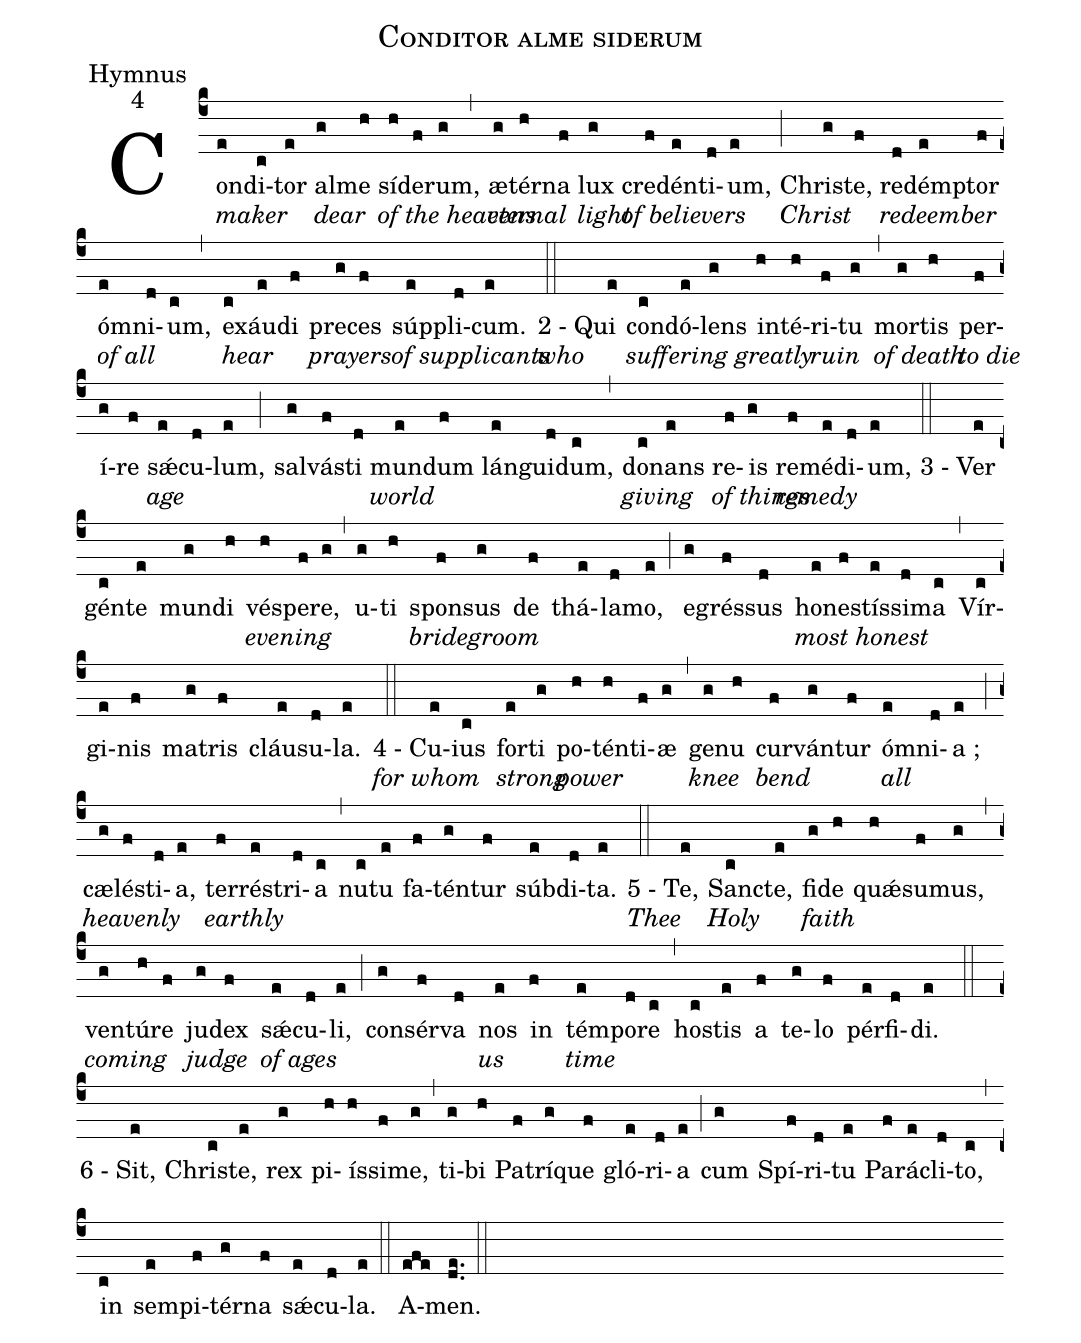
name:Conditor alme siderum;
office-part:Hymnus;
mode:4;
%%
(c4)Con[maker](e)di(c)tor(e) al[dear](g)me(h) sí[of the heavens](h)de(f)rum,(g) (,)

    æ[eternal](g)tér(h)na(f) lux[light](g) cre[of believers](f)dén(e)ti(d)um,(e) (;)
    Chri[Christ](g)ste,(f) red[redeember](d)ém(e)ptor(f) óm[of all](e)ni(d)um,(c) (,)
    ex[hear](c)áu(e)di(f) pre[prayers](g)ces(f) súp[of supplicants](e)pli(d)cum.(e) (::)

2 - Qui[who](e) con[suffering greatly](c)dó(e)lens(g) in(h)té(h)ri[ruin](f)tu(g) (,)
    mor[of death](g)tis(h) per[to die](f)í(g)re(f) s<sp>'ae</sp>[age](e)cu(d)lum,(e) (;)
    sal(g)vá(f)sti(d) mun[world](e)dum(f) lán(e)gui(d)dum,(c) (,)
    do[giving](c)nans(e) re[of things](f)is(g) re[remedy](f)mé(e)di(d)um,(e) (::)

3 - Ver(e)gén(c)te(e) mun(g)di(h) vé[evening](h)spe(f)re,(g) (,)
    u(g)ti(h) spon[bridegroom](f)sus(g) de(f) thá(e)la(d)mo,(e) (;)
    e(g)grés(f)sus(d) ho[most honest](e)ne(f)stís(e)si(d)ma(c) (,)
    Vír(c)gi(e)nis(f) ma(g)tris(f) cláu(e)su(d)la.(e) (::)

4 - Cu[for whom](e)ius(c) for[strong](e)ti(g) po[power](h)tén(h)ti(f)æ(g) (,)
    ge[knee](g)nu(h) cur[bend](f)ván(g)tur(f) óm[all](e)ni(d)a ;(e) (;)
    cæ[heavenly](g)lé(f)sti(d)a,(e) ter[earthly](f)ré(e)stri(d)a(c) (,)
    nu(c)tu(e) fa(f)tén(g)tur(f) súb(e)di(d)ta.(e) (::)

5 - Te,[Thee](e) San[Holy](c)cte,(e) fi[faith](g)de(h) qu<sp>'ae</sp>(h)su(f)mus,(g) (,)
    ven[coming](g)tú(h)re(f) ju[judge](g)dex(f) s<sp>'ae</sp>[of ages](e)cu(d)li,(e) (;)
    con(g)sér(f)va(d) nos[us](e) in(f) tém[time](e)po(d)re(c) (,)
    ho(c)stis(e) a(f) te(g)lo(f) pér(e)fi(d)di.(e) (::)

6 - Sit,(e) Chri(c)ste,(e) rex(g) pi(h)ís(h)si(f)me,(g) (,)
    ti(g)bi(h) Pa(f)trí(g)que(f) gló(e)ri(d)a(e) (;)
    cum(g) Spí(f)ri(d)tu(e) Pa(f)rá(e)cli(d)to,(c) (,)
    in(c) sem(e)pi(f)tér(g)na(f) s<sp>'ae</sp>(e)cu(d)la.(e) (::)
A(efe)men.(de..) (::)
